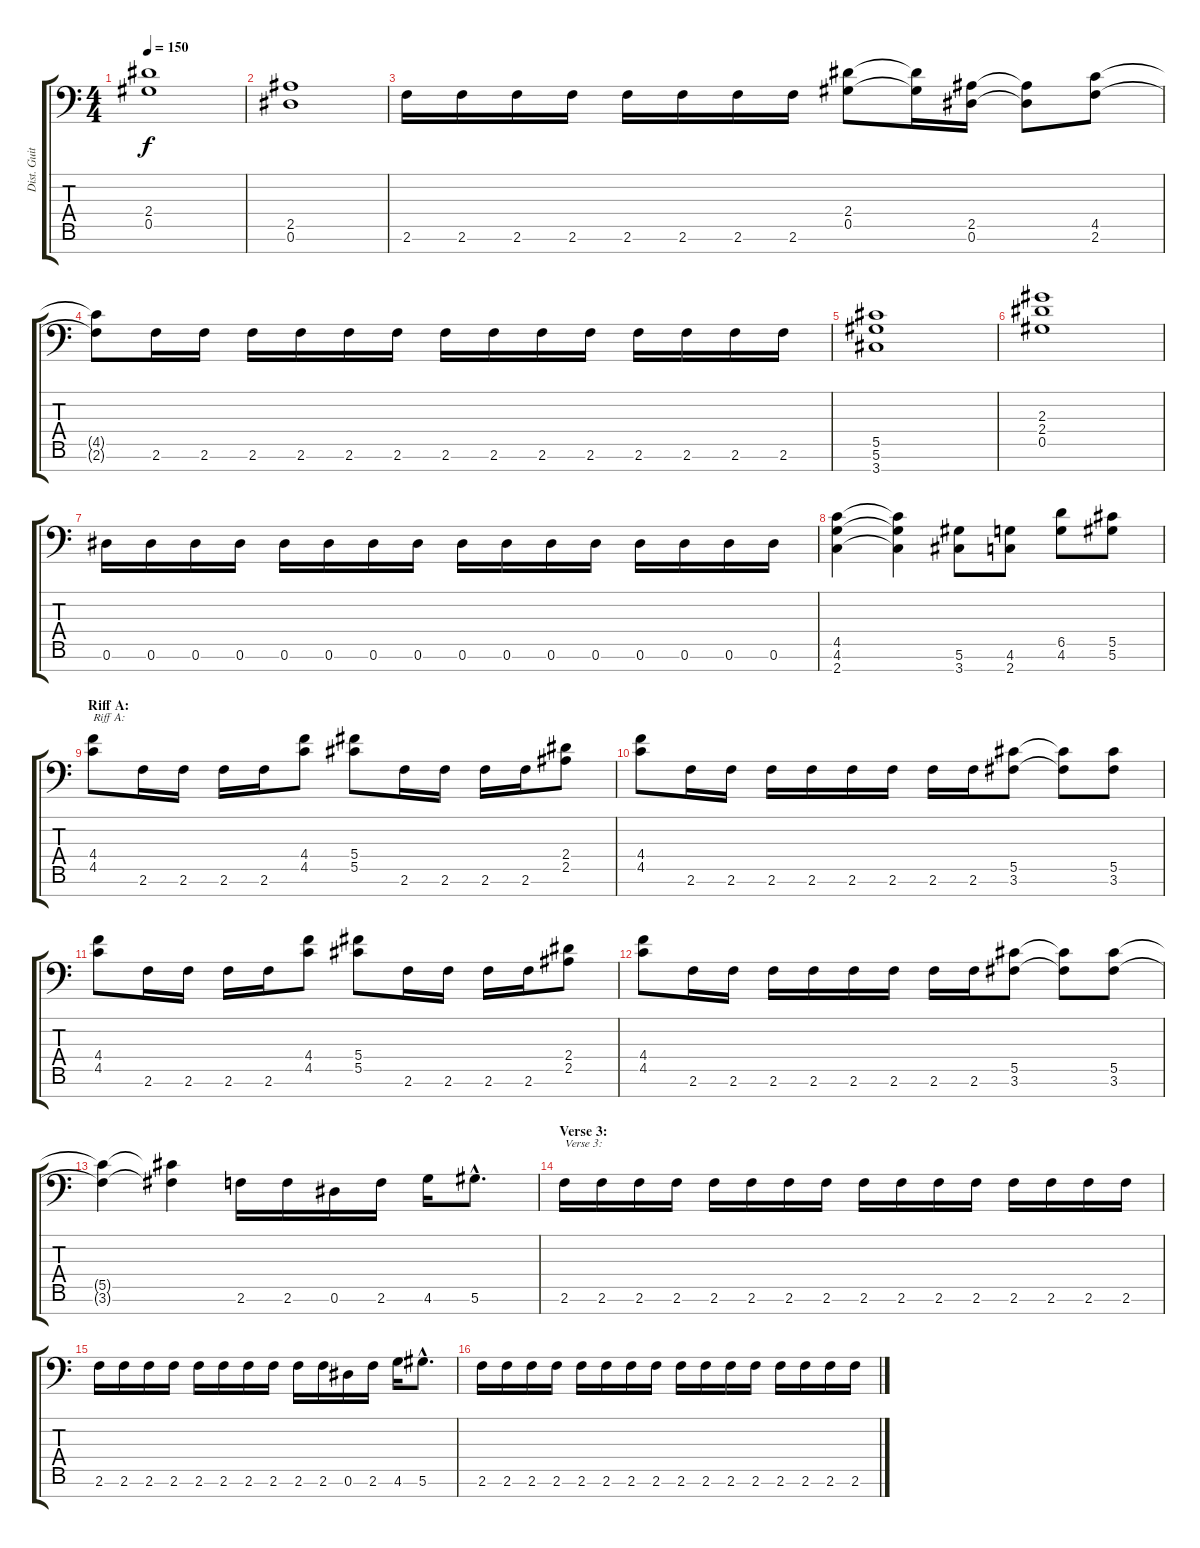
\track ("Dist. Guitar 1" "Dist. Guit") {instrument distortionguitar}
\staff {score tabs}
\tuning (Eb4 Bb3 Gb3 Db3 Ab2 Eb2 Bb1) {hide}
\ts (4 4)
\tempo 150
\clef f4
\ks c
(2.4 0.5).1{dy f} |
(2.5 0.6).1 |
2.6.16 2.6.16 2.6.16 2.6.16 2.6.16 2.6.16 2.6.16 2.6.16 (2.4 0.5).8 (2.4{t} 0.5{t}).16 (2.5 0.6).16 (2.5{t} 0.6{t}).8 (4.5 2.6).8 |
(4.5{t} 2.6{t}).8 2.6.16 2.6.16 2.6.16 2.6.16 2.6.16 2.6.16 2.6.16 2.6.16 2.6.16 2.6.16 2.6.16 2.6.16 2.6.16 2.6.16 |
(5.5 5.6 3.7).1 |
(2.3 2.4 0.5).1 |
0.6.16 0.6.16 0.6.16 0.6.16 0.6.16 0.6.16 0.6.16 0.6.16 0.6.16 0.6.16 0.6.16 0.6.16 0.6.16 0.6.16 0.6.16 0.6.16 |
(4.5 4.6 2.7).4 (4.5{t} 4.6{t} 2.7{t}).4 (5.6 3.7).8 (4.6 2.7).8 (6.5 4.6).8 (5.5 5.6).8 |
\section ("" "Riff A:")
(4.4 4.5).8{txt "Riff A:"} 2.6.16 2.6.16 2.6.16 2.6.16 (4.4 4.5).8 (5.4 5.5).8 2.6.16 2.6.16 2.6.16 2.6.16 (2.4 2.5).8 |
(4.4 4.5).8 2.6.16 2.6.16 2.6.16 2.6.16 2.6.16 2.6.16 2.6.16 2.6.16 (5.5 3.6).8 (5.5{t} 3.6{t}).8 (5.5 3.6).8 |
(4.4 4.5).8 2.6.16 2.6.16 2.6.16 2.6.16 (4.4 4.5).8 (5.4 5.5).8 2.6.16 2.6.16 2.6.16 2.6.16 (2.4 2.5).8 |
(4.4 4.5).8 2.6.16 2.6.16 2.6.16 2.6.16 2.6.16 2.6.16 2.6.16 2.6.16 (5.5 3.6).8 (5.5{t} 3.6{t}).8 (5.5 3.6).8 |
(5.5{t} 3.6{t}).4 (5.5{t} 3.6{t}).4 2.6.16 2.6.16 0.6.16 2.6.16 4.6.16 5.6{hac}.8{d} |
\section ("" "Verse 3:")
2.6.16{txt "Verse 3:"} 2.6.16 2.6.16 2.6.16 2.6.16 2.6.16 2.6.16 2.6.16 2.6.16 2.6.16 2.6.16 2.6.16 2.6.16 2.6.16 2.6.16 2.6.16 |
2.6.16 2.6.16 2.6.16 2.6.16 2.6.16 2.6.16 2.6.16 2.6.16 2.6.16 2.6.16 0.6.16 2.6.16 4.6.16 5.6{hac}.8{d} |
2.6.16 2.6.16 2.6.16 2.6.16 2.6.16 2.6.16 2.6.16 2.6.16 2.6.16 2.6.16 2.6.16 2.6.16 2.6.16 2.6.16 2.6.16 2.6.16
